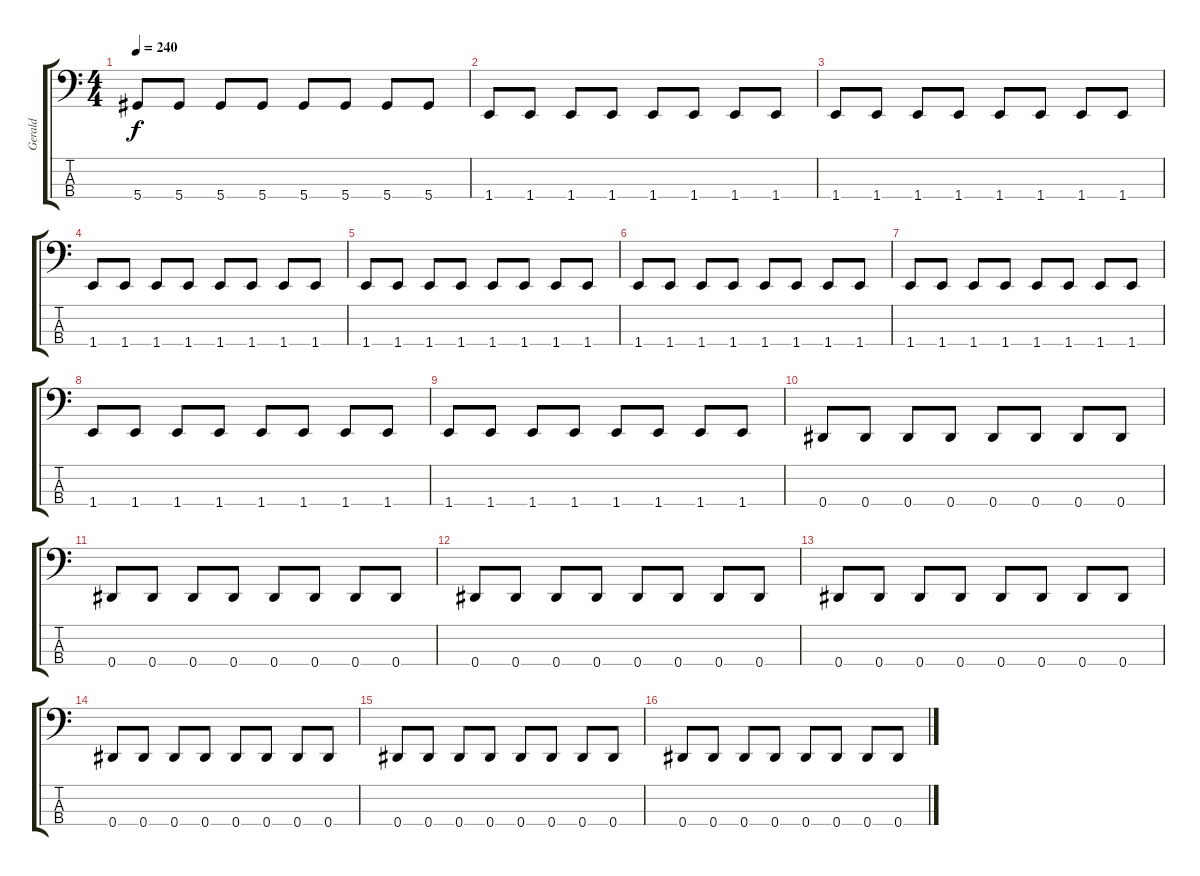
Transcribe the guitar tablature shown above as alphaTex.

\track ("Gerald" "Gerald") {instrument electricbassfinger}
\staff {score tabs}
\tuning (Gb2 Db2 Ab1 Eb1) {hide}
\ts (4 4)
\tempo 240
\clef f4
\ks c
5.4.8{dy f} 5.4.8 5.4.8 5.4.8 5.4.8 5.4.8 5.4.8 5.4.8 |
1.4.8 1.4.8 1.4.8 1.4.8 1.4.8 1.4.8 1.4.8 1.4.8 |
1.4.8 1.4.8 1.4.8 1.4.8 1.4.8 1.4.8 1.4.8 1.4.8 |
1.4.8 1.4.8 1.4.8 1.4.8 1.4.8 1.4.8 1.4.8 1.4.8 |
1.4.8 1.4.8 1.4.8 1.4.8 1.4.8 1.4.8 1.4.8 1.4.8 |
1.4.8 1.4.8 1.4.8 1.4.8 1.4.8 1.4.8 1.4.8 1.4.8 |
1.4.8 1.4.8 1.4.8 1.4.8 1.4.8 1.4.8 1.4.8 1.4.8 |
1.4.8 1.4.8 1.4.8 1.4.8 1.4.8 1.4.8 1.4.8 1.4.8 |
1.4.8 1.4.8 1.4.8 1.4.8 1.4.8 1.4.8 1.4.8 1.4.8 |
0.4.8 0.4.8 0.4.8 0.4.8 0.4.8 0.4.8 0.4.8 0.4.8 |
0.4.8 0.4.8 0.4.8 0.4.8 0.4.8 0.4.8 0.4.8 0.4.8 |
0.4.8 0.4.8 0.4.8 0.4.8 0.4.8 0.4.8 0.4.8 0.4.8 |
0.4.8 0.4.8 0.4.8 0.4.8 0.4.8 0.4.8 0.4.8 0.4.8 |
0.4.8 0.4.8 0.4.8 0.4.8 0.4.8 0.4.8 0.4.8 0.4.8 |
0.4.8 0.4.8 0.4.8 0.4.8 0.4.8 0.4.8 0.4.8 0.4.8 |
0.4.8 0.4.8 0.4.8 0.4.8 0.4.8 0.4.8 0.4.8 0.4.8
